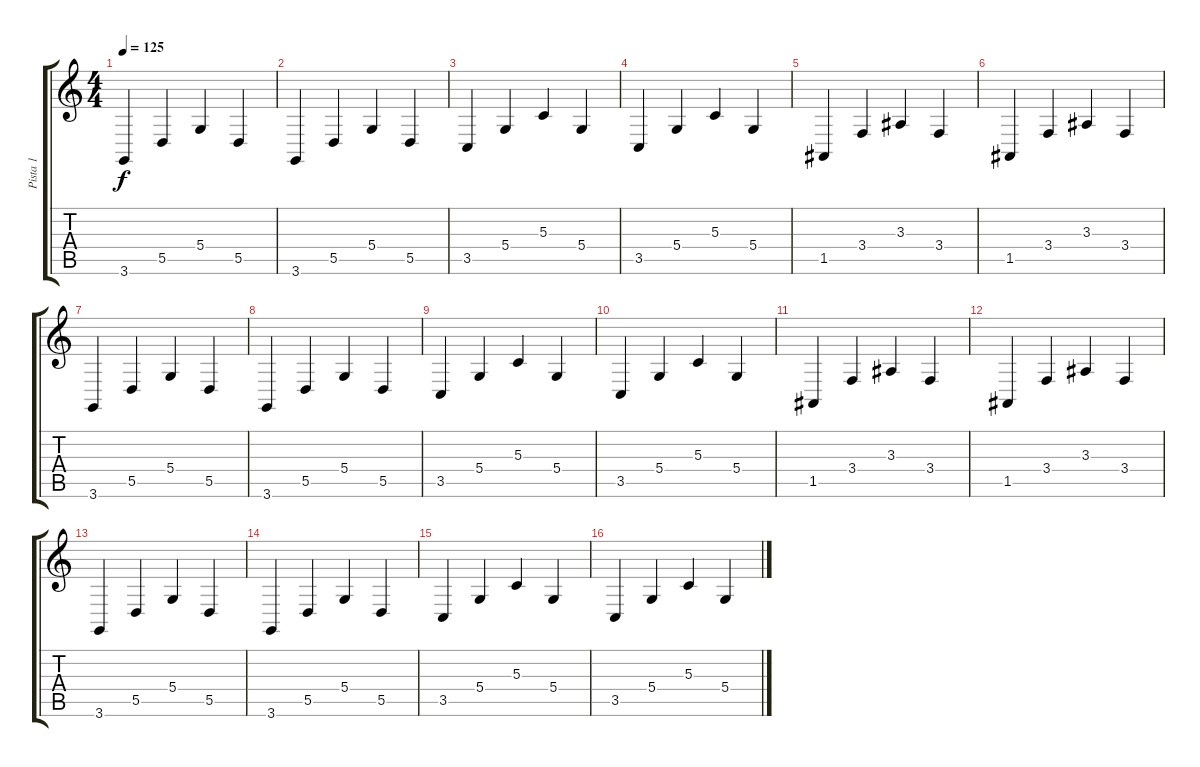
\track ("Pista 1" "Pista 1") {instrument acousticgrandpiano}
\staff {score tabs}
\tuning (E4 B3 G3 D3 A2 E2) {hide}
\ts (4 4)
\tempo 125
\clef g2
\ks c
3.6.4{dy f} 5.5.4 5.4.4 5.5.4 |
3.6.4 5.5.4 5.4.4 5.5.4 |
3.5.4 5.4.4 5.3.4 5.4.4 |
3.5.4 5.4.4 5.3.4 5.4.4 |
1.5.4 3.4.4 3.3.4 3.4.4 |
1.5.4 3.4.4 3.3.4 3.4.4 |
3.6.4 5.5.4 5.4.4 5.5.4 |
3.6.4 5.5.4 5.4.4 5.5.4 |
3.5.4 5.4.4 5.3.4 5.4.4 |
3.5.4 5.4.4 5.3.4 5.4.4 |
1.5.4 3.4.4 3.3.4 3.4.4 |
1.5.4 3.4.4 3.3.4 3.4.4 |
3.6.4 5.5.4 5.4.4 5.5.4 |
3.6.4 5.5.4 5.4.4 5.5.4 |
3.5.4 5.4.4 5.3.4 5.4.4 |
3.5.4 5.4.4 5.3.4 5.4.4
